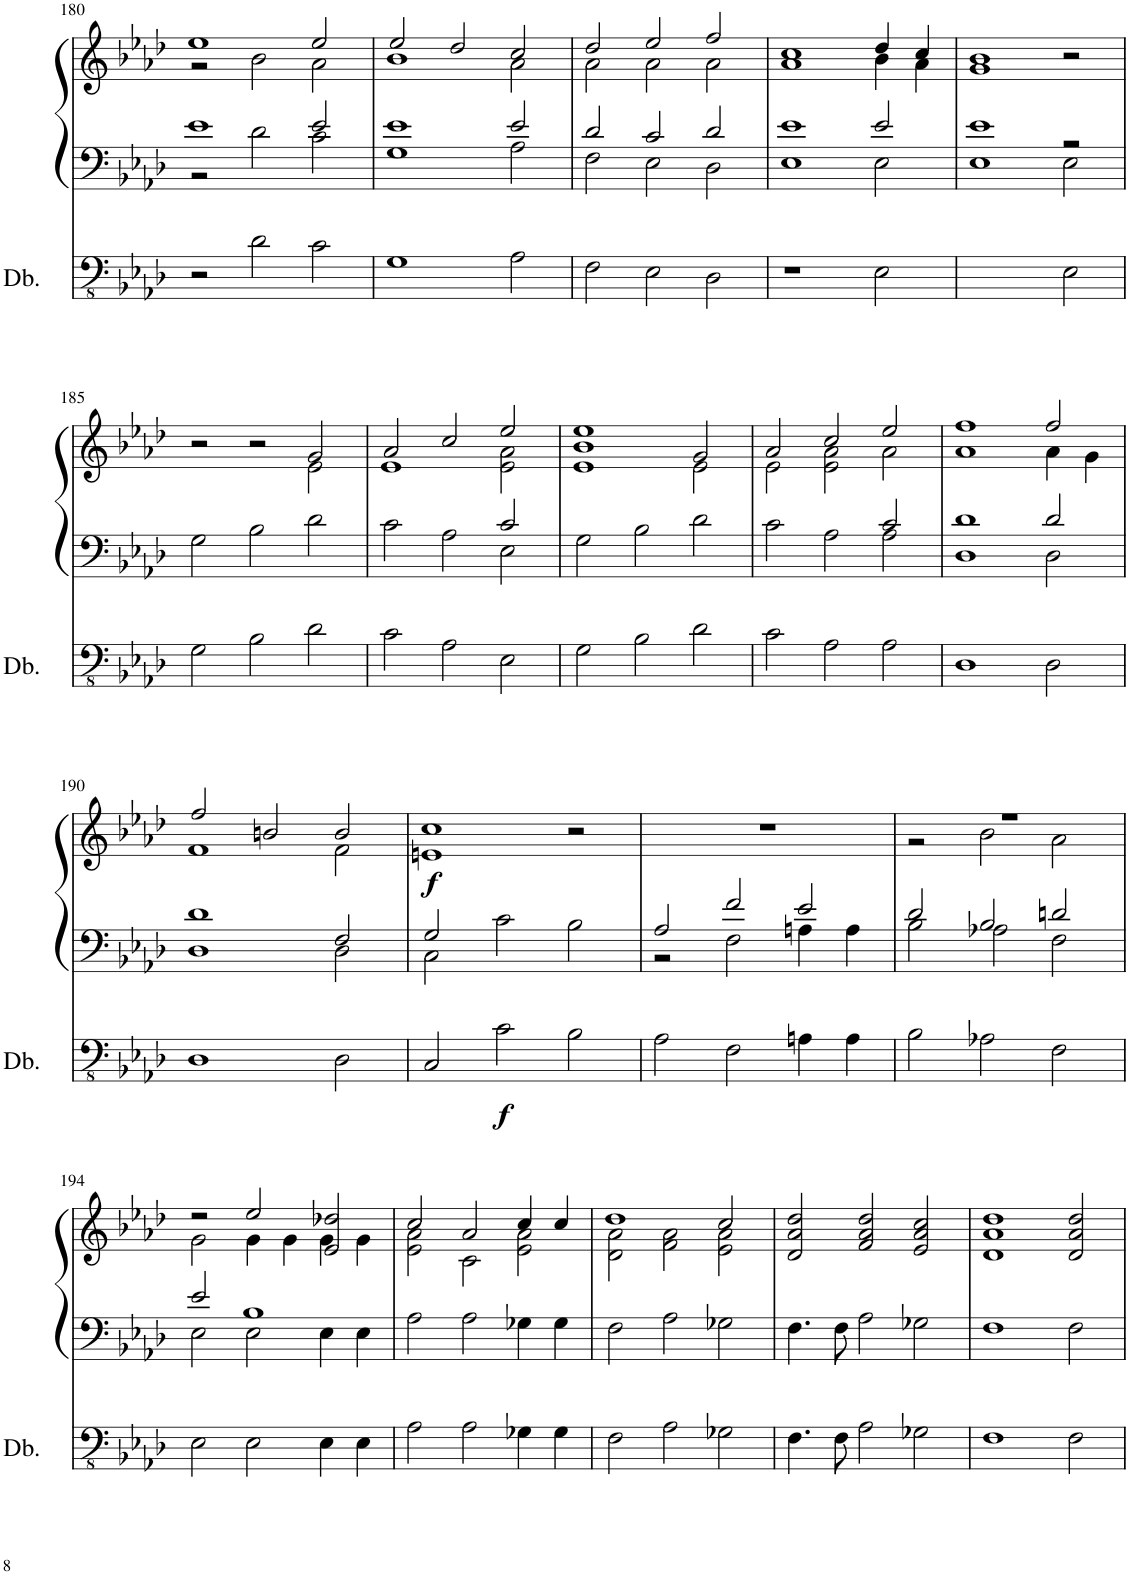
**kern	**dynam	**kern	**kern	**dynam
*part2	*part2	*part1	*part1	*part1
*staff3	*staff3	*staff2	*staff1	*staff1/2
*I"Double Bass	*	*I"[Organ [manuals]] (a)	*	*
*I'Db.	*	*	*	*
!!LO:PB:g=z
*clefFv4	*	*clefF4	*clefG2	*
*Trd7c12	*	*	*	*
*k[b-e-a-d-]	*	*k[b-e-a-d-]	*k[b-e-a-d-]	*
*A-:	*	*A-:	*A-:	*
*M3/2	*	*M3/2	*M3/2	*
=180	=180	=180	=180	=180
*	*	*^	*^	*
2r	.	1e-	2r	1ee-	2r	.
2D-\	.	.	2d-\	.	2b-\	.
2C\	.	2e-/	2c\	2ee-/	2a-\	.
=181	=181	=181	=181	=181	=181	=181
1GG	.	1e-	1G	2ee-/	1b-	.
.	.	.	.	2dd-/	.	.
2AA-\	.	2e-/	2A-\	2cc/	2a-\	.
=182	=182	=182	=182	=182	=182	=182
2FF\	.	2d-/	2F\	2dd-/	2a-\	.
2EE-\	.	2c/	2E-\	2ee-/	2a-\	.
2DD-\	.	2d-/	2D-\	2ff/	2a-\	.
=183	=183	=183	=183	=183	=183	=183
1r	.	1E- 1e-	1ryy	1cc	1a-	.
2EE-\	.	2e-/	2E-\	4dd-/	4b-\	.
.	.	.	.	4cc/	4a-\	.
*	*	*	*	*v	*v	*
=184	=184	=184	=184	=184	=184
1ryy	.	1ryy	1E- 1e-	1g 1b-	.
2EE-\	.	2r	2E-\	2r	.
*	*	*v	*v	*	*
!!LO:LB:g=z
=185	=185	=185	=185	=185
*	*	*	*^	*
2GG\	.	2G\	2r	1ryy	.
2BB-\	.	2B-\	2r	.	.
2D-\	.	2d-\	2g/	2e-\	.
=186	=186	=186	=186	=186	=186
*	*	*^	*	*	*
2C\	.	1ryy	2c\	2a-/	1e-	.
2AA-\	.	.	2A-\	2cc/	.	.
2EE-\	.	2c/	2E-\	2ee-/	2e-\ 2a-\	.
*	*	*v	*v	*	*	*
=187	=187	=187	=187	=187	=187
2GG\	.	2G\	1b- 1ee-	1e-	.
2BB-\	.	2B-\	.	.	.
2D-\	.	2d-\	2g/	2e-\	.
=188	=188	=188	=188	=188	=188
*	*	*^	*	*	*
2C\	.	2c\	1ryy	2a-/	2e-\	.
2AA-\	.	2A-\	.	2cc/	2e-\ 2a-\	.
2AA-\	.	2c/	2A-\	2ee-/	2a-\	.
=189	=189	=189	=189	=189	=189	=189
1DD-	.	1D- 1d-	1ryy	1ff	1a-	.
2DD-\	.	2d-/	2D-\	2ff/	4a-\	.
.	.	.	.	.	4g\	.
!!LO:LB:g=z	!!
=190	=190	=190	=190	=190	=190	=190
1DD-	.	1D- 1d-	1ryy	2ff/	1f	.
.	.	.	.	2bn/	.	.
2DD-\	.	2F/	2D-\	2b/	2f\	.
=191	=191	=191	=191	=191	=191	=191
!	!	!	!	!	!	!LO:DY:b
*	*	*	*	*v	*v	*
2CC/	.	2G/	2C\	1en 1cc	f
!	!LO:DY:b	!	!	!	!
2C\	f	2c\	2ryy	.	.
2BB-\	.	2B-\	2ryy	2r	.
=192	=192	=192	=192	=192	=192
2AA-\	.	2A-/	2r	1.r	.
2FF\	.	2f/	2F\	.	.
4AAn\	.	2e-/	4An\	.	.
4AA\	.	.	4A\	.	.
=193	=193	=193	=193	=193	=193
*	*	*	*	*^	*
2BB-\	.	2d-/	2B-\	1.r	2r	.
2AA-X\	.	2B-/	2A-X\	.	2b-\	.
2FF\	.	2dn/	2F\	.	2a-\	.
!!LO:LB:g=z
=194	=194	=194	=194	=194	=194	=194
*	*	*	*	*	*^	*
2EE-\	.	2e-/	2E-\	2r	2g\	1ryy	.
2EE-\	.	1B-	2E-\	2ee-/	4g\	.	.
.	.	.	.	.	4g\	.	.
4EE-\	.	.	4E-\	2dd-X/	4g\	2e-/	.
4EE-\	.	.	4E-\	.	4g\	.	.
*	*	*v	*v	*	*	*	*
*	*	*	*	*v	*v	*
=195	=195	=195	=195	=195	=195
2AA-\	.	2A-\	2cc/	2e-\ 2a-\	.
2AA-\	.	2A-\	2a-/	2c\	.
4GG-X\	.	4G-X\	4cc/	2e-\ 2a-\	.
4GG-\	.	4G-\	4cc/	.	.
=196	=196	=196	=196	=196	=196
2FF\	.	2F\	1dd-	2d-\ 2a-\	.
2AA-\	.	2A-\	.	2f\ 2a-\	.
2GG-X\	.	2G-X\	2cc/	2e-\ 2a-\	.
*	*	*	*v	*v	*
=197	=197	=197	=197	=197
4.FF\	.	4.F\	2d-/ 2a-/ 2dd-/	.
8FF\	.	8F\	.	.
2AA-\	.	2A-\	2f/ 2a-/ 2dd-/	.
2GG-X\	.	2G-X\	2e-/ 2a-/ 2cc/	.
=198	=198	=198	=198	=198
1FF	.	1F	1d- 1a- 1dd-	.
2FF\	.	2F\	2d-/ 2a-/ 2dd-/	.
=	=	=	=	=
*-	*-	*-	*-	*-
